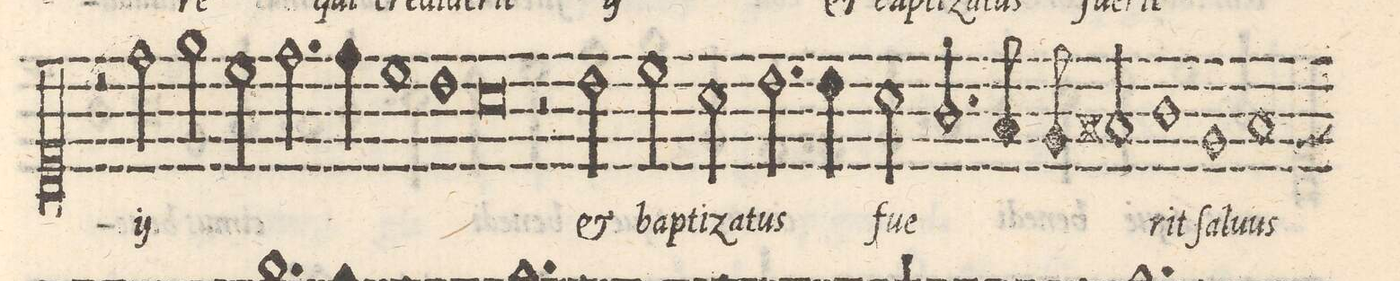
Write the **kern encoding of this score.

**kern	**text
*I"CANTVS	*
*clefC1	*
*k[]	*
*met(C|)	*
*M2/1	*
2r	.
*	*ij
2dd\	et
=55-	=55-
2ee\	ba-
2cc\	-pti-
2.dd\	-za-
4dd\	-tus
=56-	=56-
1cc	fu-
1b	-e-
=57-	=57-
0a	-rit
*	*Xij
=58-	=58-
2r	.
2b\	et
2cc\	ba-
2a\	-pti-
=59-	=59-
2.b\	-za-
4b\	-tus
2a\	fu-
2.g/	-e-
=60-	=60-
8fny/	.
8e/	.
2f#X/	.
1g	-rit
=61-	=61-
1e	ſal-
1fny	-uus
*custos:e	*
=62-	=62-
*-	*-
